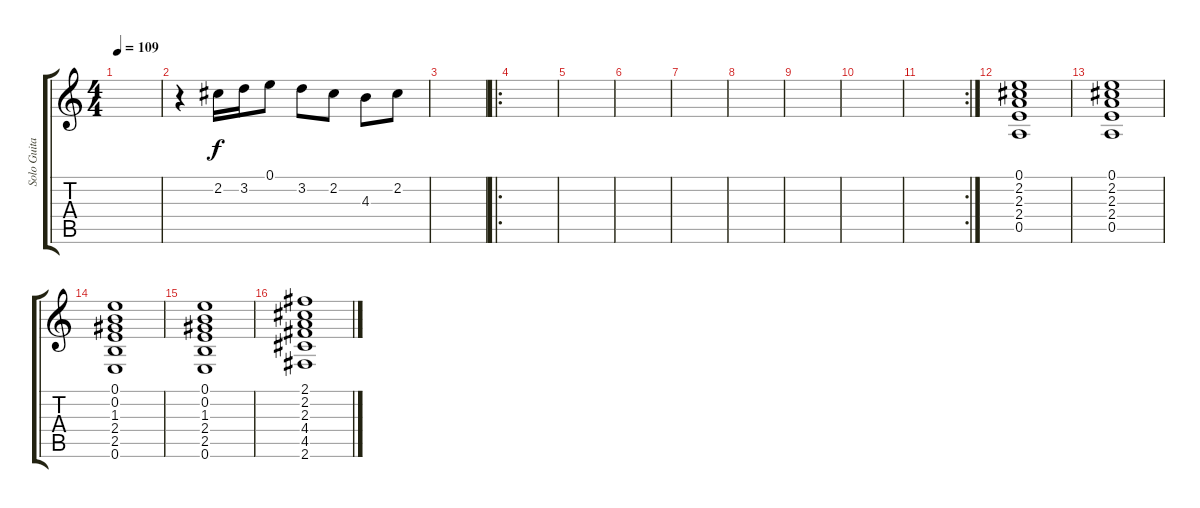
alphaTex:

\track ("Solo Guitar" "Solo Guita") {instrument acousticguitarsteel}
\staff {score tabs}
\tuning (E4 B3 G3 D3 A2 E2) {hide}
\ts (4 4)
\tempo 109
\clef g2
\ks c
|
r.4 2.2.16 3.2.16 0.1.8 3.2.8 2.2.8 4.3.8 2.2.8 |
|
\ro
|
|
|
|
|
|
|
\rc 2
|
(0.1 2.2 2.3 2.4 0.5).1 |
(0.1 2.2 2.3 2.4 0.5).1 |
(0.1 0.2 1.3 2.4 2.5 0.6).1 |
(0.1 0.2 1.3 2.4 2.5 0.6).1 |
(2.1 2.2 2.3 4.4 4.5 2.6).1
